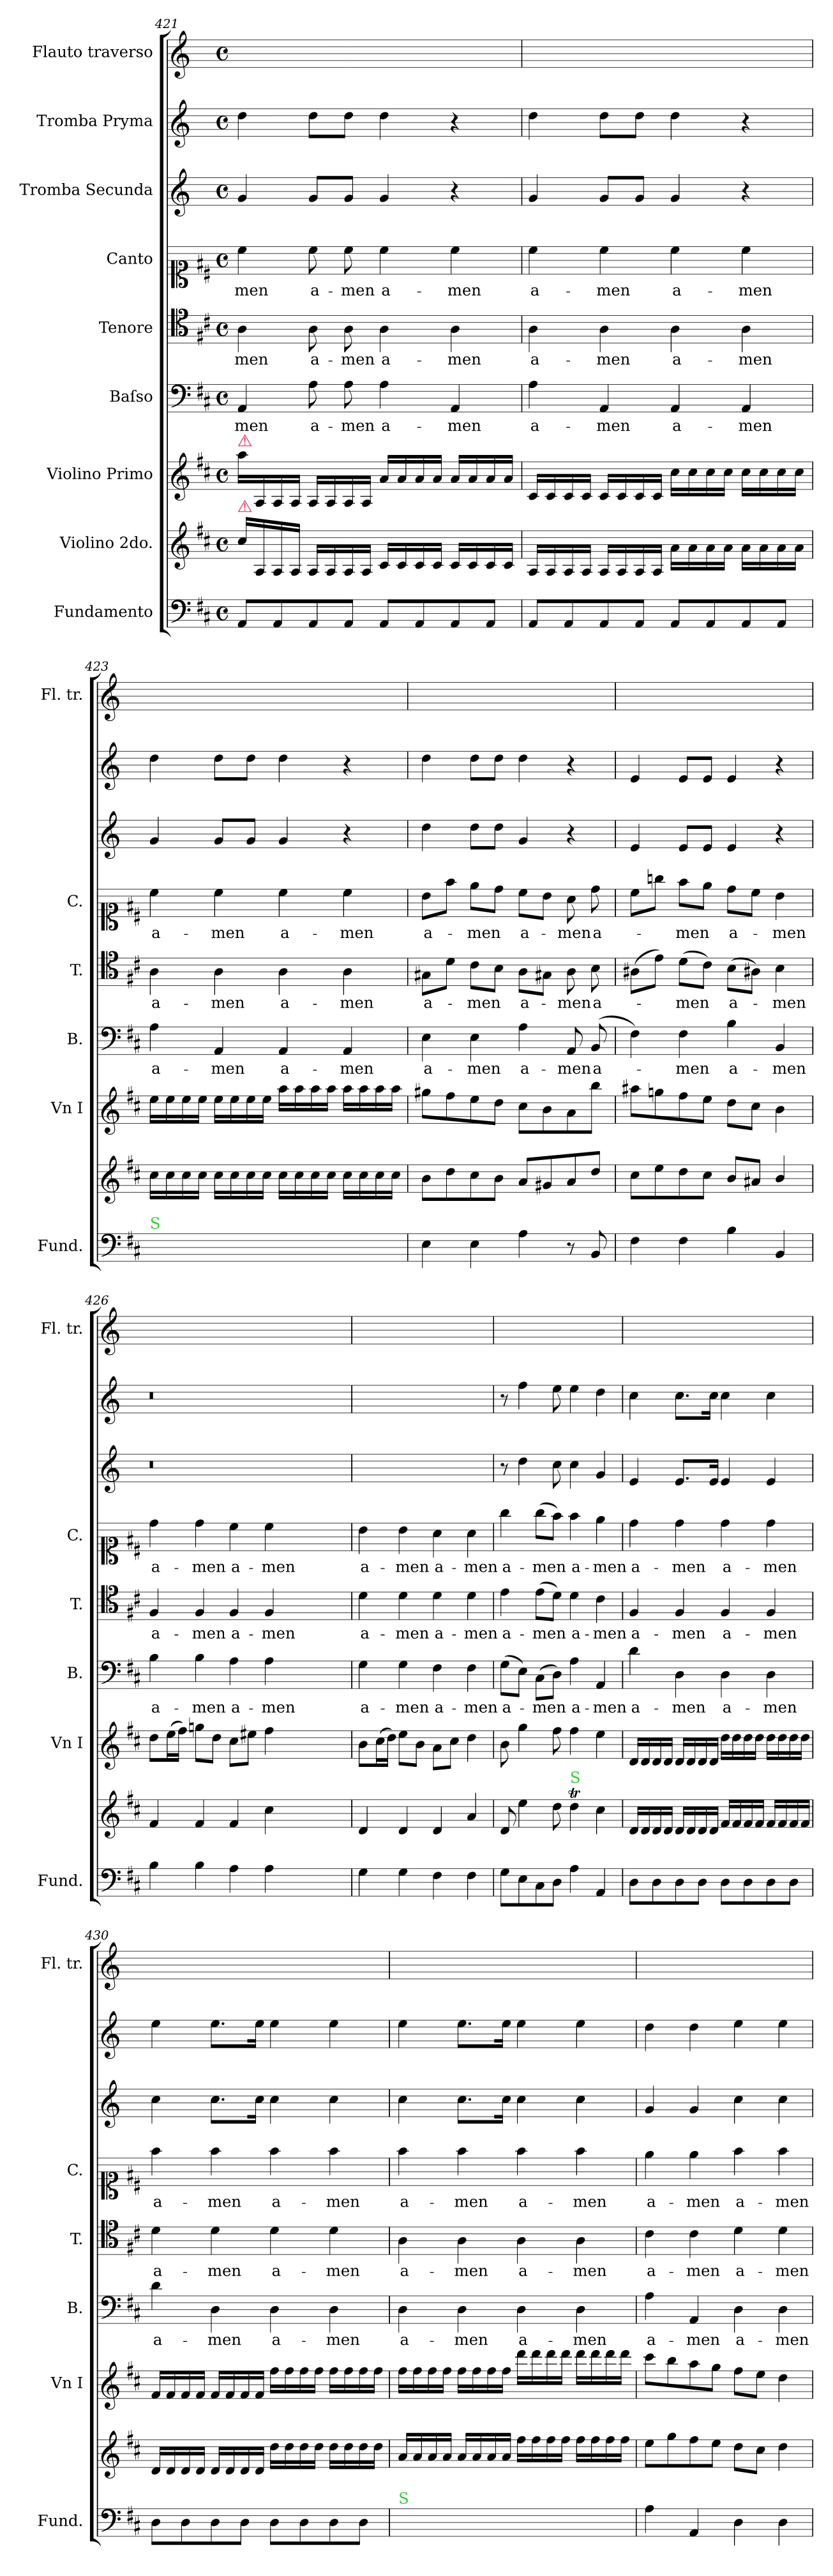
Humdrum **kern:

**kern	**kern	**kern	**kern	**text	**kern	**text	**kern	**text	**kern	**kern	**kern
*part9	*part8	*part7	*part6	*part6	*part5	*part5	*part4	*part4	*part3	*part2	*part1
*staff9	*staff8	*staff7	*staff6	*staff6	*staff5	*staff5	*staff4	*staff4	*staff3	*staff2	*staff1
*I"Fundamento	*I"Violino 2do.	*I"Violino Primo	*I"Baſso	*	*I"Tenore	*	*I"Canto	*	*I"Tromba Secunda	*I"Tromba Pryma	*I"Flauto traverso
*I'Fund.	*	*I'Vn I	*I'B.	*	*I'T.	*	*I'C.	*	*	*	*I'Fl. tr.
*clefF4	*clefG2	*clefG2	*clefF4	*	*clefC4	*	*clefC1	*	*clefG2	*clefG2	*clefG2
*	*	*	*	*	*	*	*	*	*ITrd-1c-2	*ITrd-1c-2	*
*k[f#c#]	*k[f#c#]	*k[f#c#]	*k[f#c#]	*	*k[f#c#]	*	*k[f#c#]	*	*k[f#c#]	*k[f#c#]	*k[]
*M4/4	*M4/4	*M4/4	*M4/4	*	*M4/4	*	*M4/4	*	*M4/4	*M4/4	*M4/4
*met(c)	*met(c)	*met(c)	*met(c)	*	*met(c)	*	*met(c)	*	*met(c)	*met(c)	*met(c)
=421	=421	=421	=421	=421	=421	=421	=421	=421	=421	=421	=421
!	!	!LO:TX:a:color=crimson:t=⚠	!	!	!	!	!	!	!	!	!
!	!LO:TX:a:color=crimson:t=⚠	!	!	!	!	!	!	!	!	!	!
8AA/L	16cc#\LL	16aa\LL	4AA/	-men	4A\	-men	4cc#\	-men	4a/	4ee\	1ryy
.	16A/	16A/	.	.	.	.	.	.	.	.	.
8AA/	16A/	16A/	.	.	.	.	.	.	.	.	.
.	16A/JJ	16A/JJ	.	.	.	.	.	.	.	.	.
8AA/	16A/LL	16A/LL	8A\	a-	8A\	a-	8cc#\	a-	8a/L	8ee\L	.
.	16A/	16A/	.	.	.	.	.	.	.	.	.
8AA/J	16A/	16A/	8A\	-men	8A\	-men	8cc#\	-men	8a/J	8ee\J	.
.	16A/JJ	16A/JJ	.	.	.	.	.	.	.	.	.
8AA/L	16c#/LL	16a/LL	4A\	a-	4A\	a-	4cc#\	a-	4a/	4ee\	.
.	16c#/	16a/	.	.	.	.	.	.	.	.	.
8AA/	16c#/	16a/	.	.	.	.	.	.	.	.	.
.	16c#/JJ	16a/JJ	.	.	.	.	.	.	.	.	.
8AA/	16c#/LL	16a/LL	4AA/	-men	4A\	-men	4cc#\	-men	4r	4r	.
.	16c#/	16a/	.	.	.	.	.	.	.	.	.
8AA/J	16c#/	16a/	.	.	.	.	.	.	.	.	.
.	16c#/JJ	16a/JJ	.	.	.	.	.	.	.	.	.
=422	=422	=422	=422	=422	=422	=422	=422	=422	=422	=422	=422
8AA/L	16A/LL	16c#/LL	4A\	a-	4A\	a-	4cc#\	a-	4a/	4ee\	1ryy
.	16A/	16c#/	.	.	.	.	.	.	.	.	.
8AA/	16A/	16c#/	.	.	.	.	.	.	.	.	.
.	16A/JJ	16c#/JJ	.	.	.	.	.	.	.	.	.
8AA/	16A/LL	16c#/LL	4AA/	-men	4A\	-men	4cc#\	-men	8a/L	8ee\L	.
.	16A/	16c#/	.	.	.	.	.	.	.	.	.
8AA/J	16A/	16c#/	.	.	.	.	.	.	8a/J	8ee\J	.
.	16A/JJ	16c#/JJ	.	.	.	.	.	.	.	.	.
!	!	!	!	!LO:LY:i	!	!	!	!	!	!	!
8AA/L	16a\LL	16cc#\LL	4AA/	a-	4A\	a-	4cc#\	a-	4a/	4ee\	.
.	16a\	16cc#\	.	.	.	.	.	.	.	.	.
8AA/	16a\	16cc#\	.	.	.	.	.	.	.	.	.
.	16a\JJ	16cc#\JJ	.	.	.	.	.	.	.	.	.
!	!	!	!	!LO:LY:i	!	!	!	!	!	!	!
8AA/	16a\LL	16cc#\LL	4AA/	-men	4A\	-men	4cc#\	-men	4r	4r	.
.	16a\	16cc#\	.	.	.	.	.	.	.	.	.
8AA/J	16a\	16cc#\	.	.	.	.	.	.	.	.	.
.	16a\JJ	16cc#\JJ	.	.	.	.	.	.	.	.	.
=423	=423	=423	=423	=423	=423	=423	=423	=423	=423	=423	=423
!LO:TX:a:color=limegreen:t=S	!	!	!	!	!	!	!	!	!	!	!
!	!	!	!	!LO:LY:i	!	!	!	!	!	!	!
8AA/Lyy	16cc#\LL	16ee\LL	4A\	a-	4A\	a-	4cc#\	a-	4a/	4ee\	1ryy
.	16cc#\	16ee\	.	.	.	.	.	.	.	.	.
8AA/yy	16cc#\	16ee\	.	.	.	.	.	.	.	.	.
.	16cc#\JJ	16ee\JJ	.	.	.	.	.	.	.	.	.
!	!	!	!	!LO:LY:i	!	!	!	!	!	!	!
8AA/yy	16cc#\LL	16ee\LL	4AA/	-men	4A\	-men	4cc#\	-men	8a/L	8ee\L	.
.	16cc#\	16ee\	.	.	.	.	.	.	.	.	.
8AA/Jyy	16cc#\	16ee\	.	.	.	.	.	.	8a/J	8ee\J	.
.	16cc#\JJ	16ee\JJ	.	.	.	.	.	.	.	.	.
!	!	!	!	!LO:LY:i	!	!	!	!	!	!	!
8AA/Lyy	16cc#\LL	16aa\LL	4AA/	a-	4A\	a-	4cc#\	a-	4a/	4ee\	.
.	16cc#\	16aa\	.	.	.	.	.	.	.	.	.
8AA/yy	16cc#\	16aa\	.	.	.	.	.	.	.	.	.
.	16cc#\JJ	16aa\JJ	.	.	.	.	.	.	.	.	.
!	!	!	!	!LO:LY:i	!	!	!	!	!	!	!
8AA/yy	16cc#\LL	16aa\LL	4AA/	-men	4A\	-men	4cc#\	-men	4r	4r	.
.	16cc#\	16aa\	.	.	.	.	.	.	.	.	.
8AA/Jyy	16cc#\	16aa\	.	.	.	.	.	.	.	.	.
.	16cc#\JJ	16aa\JJ	.	.	.	.	.	.	.	.	.
=424	=424	=424	=424	=424	=424	=424	=424	=424	=424	=424	=424
!	!	!	!	!LO:LY:i	!	!	!	!	!	!	!
4E\	8b\L	8gg#X\L	4E\	a-	8G#X\L	a-	8b\L	a-	4ee\	4ee\	1ryy
.	8dd\	8ff#\	.	.	8d\J	.	8ff#\J	.	.	.	.
!	!	!	!	!LO:LY:i	!	!	!	!	!	!	!
4E\	8cc#\	8ee\	4E\	-men	8c#\L	-men	8ee\L	-men	8ee\L	8ee\L	.
.	8b\J	8dd\J	.	.	8B\J	.	8dd\J	.	8ee\J	8ee\J	.
4A\	8a/L	8cc#\L	4A\	a-	8A\L	a-	8cc#\L	a-	4a/	4ee\	.
.	8g#X/	8b\	.	.	8G#X\J	.	8b\J	.	.	.	.
8r	8a/	8a\	8AA/	-men	8A\	-men	8a\	-men	4r	4r	.
8BB/	8dd/J	8bb\J	(8BB/	a-	8B\	a-	8dd\	a-	.	.	.
=425	=425	=425	=425	=425	=425	=425	=425	=425	=425	=425	=425
4F#\	8cc#\L	8aa#X\L	4F#\)	.	(8A#X\L	.	8cc#\L	.	4f#/	4f#/	1ryy
.	8ee\	8ggn\	.	.	8e\J)	.	8ggn\J	.	.	.	.
4F#\	8dd\	8ff#\	4F#\	-men	(8d\L	-men	8ff#\L	-men	8f#/L	8f#/L	.
.	8cc#\J	8ee\J	.	.	8c#\J)	.	8ee\J	.	8f#/J	8f#/J	.
4B\	8b/L	8dd\L	4B\	a-	(8B\L	a-	8dd\L	a-	4f#/	4f#/	.
.	8a#X/J	8cc#\J	.	.	8A#X\J)	.	8cc#\J	.	.	.	.
4BB/	4b/	4b\	4BB/	-men	4B\	-men	4b\	-men	4r	4r	.
=426	=426	=426	=426	=426	=426	=426	=426	=426	=426	=426	=426
!	!	!	!	!LO:LY:i	!	!	!	!	!	!	!
4B\	4f#/	8dd\L	4B\	a-	4F#/	a-	4dd\	a-	0r	0r	1ryy
.	.	(16ee\L	.	.	.	.	.	.	.	.	.
.	.	16ff#\JJ)	.	.	.	.	.	.	.	.	.
!	!	!	!	!LO:LY:i	!	!	!	!	!	!	!
4B\	4f#/	8ggn\L	4B\	-men	4F#/	-men	4dd\	-men	.	.	.
.	.	8dd\J	.	.	.	.	.	.	.	.	.
!	!	!	!	!LO:LY:i	!	!	!	!	!	!	!
4A\	4f#/	8cc#\L	4A\	a-	4F#/	a-	4cc#\	a-	.	.	.
.	.	8ee#X\J	.	.	.	.	.	.	.	.	.
!	!	!	!	!LO:LY:i	!	!	!	!	!	!	!
4A\	4cc#\	4ff#\	4A\	-men	4F#/	-men	4cc#\	-men	.	.	.
1ryy	1ryy	1ryy	1ryy	.	1ryy	.	1ryy	.	.	.	1ryy
=427	=427	=427	=427	=427	=427	=427	=427	=427	=427	=427	=427
!	!	!	!	!LO:LY:i	!	!	!	!	!	!	!
4G\	4d/	8b\L	4G\	a-	4d\	a-	4b\	a-	1ryy	1ryy	1ryy
.	.	(16cc#\L	.	.	.	.	.	.	.	.	.
.	.	16dd\JJ)	.	.	.	.	.	.	.	.	.
!	!	!	!	!LO:LY:i	!	!	!	!	!	!	!
4G\	4d/	8ee\L	4G\	-men	4d\	-men	4b\	-men	.	.	.
.	.	8b\J	.	.	.	.	.	.	.	.	.
!	!	!	!	!LO:LY:i	!	!	!	!	!	!	!
4F#\	4d/	8a\L	4F#\	a-	4d\	a-	4a\	a-	.	.	.
.	.	8cc#\J	.	.	.	.	.	.	.	.	.
!	!	!	!	!LO:LY:i	!	!	!	!	!	!	!
4F#\	4a/	4dd\	4F#\	-men	4d\	-men	4a\	-men	.	.	.
=428	=428	=428	=428	=428	=428	=428	=428	=428	=428	=428	=428
8G\L	8d/	8b\	(8G\L	a-	4e\	a-	4gg\	a-	8r	8r	1ryy
8E\	4ee\	4gg\	8E\J)	.	.	.	.	.	4ee\	4gg\	.
8C#\	.	.	(8C#\L	-men	(8e\L	-men	(8gg\L	-men	.	.	.
8D\J	8dd\	8ff#\	8D\J)	.	8d\J)	.	8ff#\J)	.	8dd\	8ff#\	.
!	!LO:TX:a:color=limegreen:t=S	!	!	!	!	!	!	!	!	!	!
4A\	4ddT\	4ff#\	4A\	a-	4d\	a-	4ff#\	a-	4dd\	4ff#\	.
4AA/	4cc#\	4ee\	4AA/	-men	4c#\	-men	4ee\	-men	4a/	4ee\	.
=429	=429	=429	=429	=429	=429	=429	=429	=429	=429	=429	=429
8D\L	16d/LL	16d/LL	4d\	a-	4F#/	a-	4dd\	a-	4f#/	4dd\	1ryy
.	16d/	16d/	.	.	.	.	.	.	.	.	.
8D\	16d/	16d/	.	.	.	.	.	.	.	.	.
.	16d/JJ	16d/JJ	.	.	.	.	.	.	.	.	.
8D\	16d/LL	16d/LL	4D\	-men	4F#/	-men	4dd\	-men	8.f#/L	8.dd\L	.
.	16d/	16d/	.	.	.	.	.	.	.	.	.
8D\J	16d/	16d/	.	.	.	.	.	.	.	.	.
.	16d/JJ	16d/JJ	.	.	.	.	.	.	16f#/Jk	16dd\Jk	.
!	!	!	!	!LO:LY:i	!	!	!	!	!	!	!
8D\L	16f#/LL	16dd\LL	4D\	a-	4F#/	a-	4dd\	a-	4f#/	4dd\	.
.	16f#/	16dd\	.	.	.	.	.	.	.	.	.
8D\	16f#/	16dd\	.	.	.	.	.	.	.	.	.
.	16f#/JJ	16dd\JJ	.	.	.	.	.	.	.	.	.
!	!	!	!	!LO:LY:i	!	!	!	!	!	!	!
8D\	16f#/LL	16dd\LL	4D\	-men	4F#/	-men	4dd\	-men	4f#/	4dd\	.
.	16f#/	16dd\	.	.	.	.	.	.	.	.	.
8D\J	16f#/	16dd\	.	.	.	.	.	.	.	.	.
.	16f#/JJ	16dd\JJ	.	.	.	.	.	.	.	.	.
=430	=430	=430	=430	=430	=430	=430	=430	=430	=430	=430	=430
!	!	!	!	!LO:LY:i	!	!	!	!	!	!	!
8D\L	16d/LL	16f#/LL	4d\	a-	4d\	a-	4ff#\	a-	4dd\	4ff#\	1ryy
.	16d/	16f#/	.	.	.	.	.	.	.	.	.
8D\	16d/	16f#/	.	.	.	.	.	.	.	.	.
.	16d/JJ	16f#/JJ	.	.	.	.	.	.	.	.	.
!	!	!	!	!LO:LY:i	!	!	!	!	!	!	!
8D\	16d/LL	16f#/LL	4D\	-men	4d\	-men	4ff#\	-men	8.dd\L	8.ff#\L	.
.	16d/	16f#/	.	.	.	.	.	.	.	.	.
8D\J	16d/	16f#/	.	.	.	.	.	.	.	.	.
.	16d/JJ	16f#/JJ	.	.	.	.	.	.	16dd\Jk	16ff#\Jk	.
!	!	!	!	!LO:LY:i	!	!	!	!	!	!	!
8D\L	16dd\LL	16ff#\LL	4D\	a-	4d\	a-	4ff#\	a-	4dd\	4ff#\	.
.	16dd\	16ff#\	.	.	.	.	.	.	.	.	.
8D\	16dd\	16ff#\	.	.	.	.	.	.	.	.	.
.	16dd\JJ	16ff#\JJ	.	.	.	.	.	.	.	.	.
!	!	!	!	!LO:LY:i	!	!	!	!	!	!	!
8D\	16dd\LL	16ff#\LL	4D\	-men	4d\	-men	4ff#\	-men	4dd\	4ff#\	.
.	16dd\	16ff#\	.	.	.	.	.	.	.	.	.
8D\J	16dd\	16ff#\	.	.	.	.	.	.	.	.	.
.	16dd\JJ	16ff#\JJ	.	.	.	.	.	.	.	.	.
=431	=431	=431	=431	=431	=431	=431	=431	=431	=431	=431	=431
!LO:TX:a:color=limegreen:t=S	!	!	!	!	!	!	!	!	!	!	!
!	!	!	!	!LO:LY:i	!	!	!	!	!	!	!
8D\Lyy	16a/LL	16ff#\LL	4D\	a-	4A\	a-	4ff#\	a-	4dd\	4ff#\	1ryy
.	16a/	16ff#\	.	.	.	.	.	.	.	.	.
8D\yy	16a/	16ff#\	.	.	.	.	.	.	.	.	.
.	16a/JJ	16ff#\JJ	.	.	.	.	.	.	.	.	.
!	!	!	!	!LO:LY:i	!	!	!	!	!	!	!
8D\yy	16a/LL	16ff#\LL	4D\	-men	4A\	-men	4ff#\	-men	8.dd\L	8.ff#\L	.
.	16a/	16ff#\	.	.	.	.	.	.	.	.	.
8D\Jyy	16a/	16ff#\	.	.	.	.	.	.	.	.	.
.	16a/JJ	16ff#\JJ	.	.	.	.	.	.	16dd\Jk	16ff#\Jk	.
!	!	!	!	!LO:LY:i	!	!LO:LY:i	!	!	!	!	!
8D\Lyy	16ff#\LL	16ddd\LL	4D\	a-	4A\	a-	4ff#\	a-	4dd\	4ff#\	.
.	16ff#\	16ddd\	.	.	.	.	.	.	.	.	.
8D\yy	16ff#\	16ddd\	.	.	.	.	.	.	.	.	.
.	16ff#\JJ	16ddd\JJ	.	.	.	.	.	.	.	.	.
!	!	!	!	!LO:LY:i	!	!LO:LY:i	!	!	!	!	!
8D\yy	16ff#\LL	16ddd\LL	4D\	-men	4A\	-men	4ff#\	-men	4dd\	4ff#\	.
.	16ff#\	16ddd\	.	.	.	.	.	.	.	.	.
8D\Jyy	16ff#\	16ddd\	.	.	.	.	.	.	.	.	.
.	16ff#\JJ	16ddd\JJ	.	.	.	.	.	.	.	.	.
=432	=432	=432	=432	=432	=432	=432	=432	=432	=432	=432	=432
!	!	!	!	!LO:LY:i	!	!LO:LY:i	!	!	!	!	!
4A\	8ee\L	8ccc#\L	4A\	a-	4c#\	a-	4ee\	a-	4a/	4ee\	1ryy
.	8gg\	8bb\	.	.	.	.	.	.	.	.	.
!	!	!	!	!LO:LY:i	!	!LO:LY:i	!	!	!	!	!
4AA/	8ff#\	8aa\	4AA/	-men	4c#\	-men	4ee\	-men	4a/	4ee\	.
.	8ee\J	8gg\J	.	.	.	.	.	.	.	.	.
!	!	!	!	!LO:LY:i	!	!LO:LY:i	!	!	!	!	!
4D\	8dd\L	8ff#\L	4D\	a-	4d\	a-	4ff#\	a-	4dd\	4ff#\	.
.	8cc#\J	8ee\J	.	.	.	.	.	.	.	.	.
!	!	!	!	!LO:LY:i	!	!LO:LY:i	!	!	!	!	!
4D\	4dd\	4dd\	4D\	-men	4d\	-men	4ff#\	-men	4dd\	4ff#\	.
=	=	=	=	=	=	=	=	=	=	=	=
*-	*-	*-	*-	*-	*-	*-	*-	*-	*-	*-	*-
